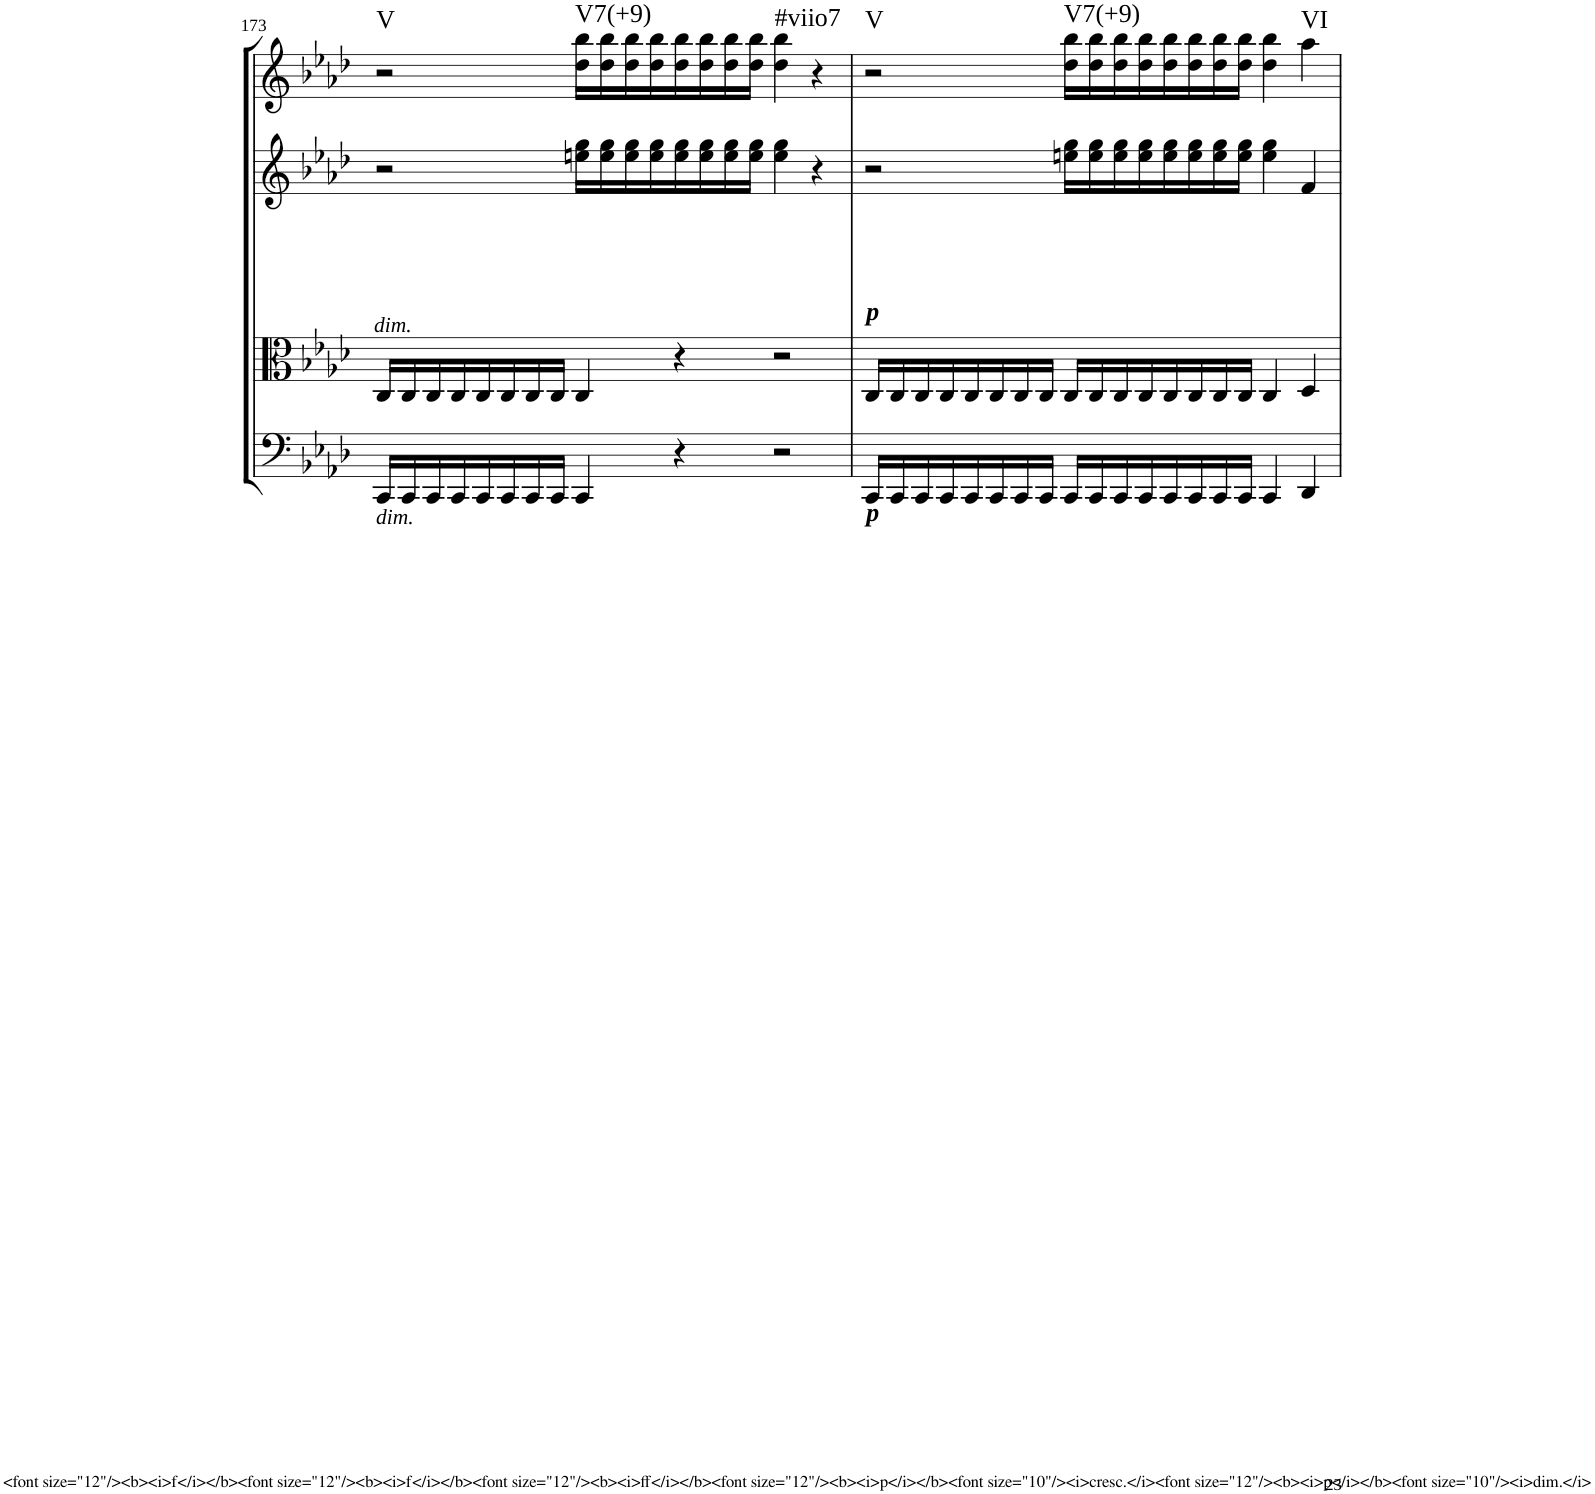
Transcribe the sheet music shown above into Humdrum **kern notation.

**kern	**kern	**kern	**kern	**harte
*part4	*part3	*part2	*part1	*part1
*staff4	*staff3	*staff2	*staff1	*
*I"Cello	*I"Viola	*I"2nd Violin	*I"1st Violin	*
*	*I'Vla	*I'Vln	*I'Vln	*
!!LO:PB:g=z
*clefF4	*clefC3	*clefG2	*clefG2	*
*k[b-e-a-d-]	*k[b-e-a-d-]	*k[b-e-a-d-]	*k[b-e-a-d-]	*
*A-:	*A-:	*A-:	*A-:	*
*M3/2	*M3/2	*M3/2	*M3/2	*
=173	=173	=173	=173	=173
!	!	!LO:TX:b:i:t=dim.	!	!
!LO:TX:b:i:t=dim.	!	!	!	!LO:H:kt=V
16CC/LL	16C/LL	2r	2r	N
16CC/	16C/	.	.	.
16CC/	16C/	.	.	.
16CC/	16C/	.	.	.
16CC/	16C/	.	.	.
16CC/	16C/	.	.	.
16CC/	16C/	.	.	.
16CC/JJ	16C/JJ	.	.	.
!	!	!	!	!LO:H:kt=V7(+9)
4CC/	4C/	16een\ 16gg\LL	16dd-\ 16bb-\LL	N
.	.	16ee\ 16gg\	16dd-\ 16bb-\	.
.	.	16ee\ 16gg\	16dd-\ 16bb-\	.
.	.	16ee\ 16gg\	16dd-\ 16bb-\	.
4r	4r	16ee\ 16gg\	16dd-\ 16bb-\	.
.	.	16ee\ 16gg\	16dd-\ 16bb-\	.
.	.	16ee\ 16gg\	16dd-\ 16bb-\	.
.	.	16ee\ 16gg\JJ	16dd-\ 16bb-\JJ	.
!	!	!	!	!LO:H:kt=#viio7
2r	2r	4ee\ 4gg\	4dd-\ 4bb-\	N
.	.	4r	4r	.
=174	=174	=174	=174	=174
!	!	!LO:TX:b:Bi:t=p	!	!
!LO:TX:b:Bi:t=p	!	!	!	!LO:H:kt=V
16CC/LL	16C/LL	2r	2r	N
16CC/	16C/	.	.	.
16CC/	16C/	.	.	.
16CC/	16C/	.	.	.
16CC/	16C/	.	.	.
16CC/	16C/	.	.	.
16CC/	16C/	.	.	.
16CC/JJ	16C/JJ	.	.	.
!	!	!	!	!LO:H:kt=V7(+9)
16CC/LL	16C/LL	16een\ 16gg\LL	16dd-\ 16bb-\LL	N
16CC/	16C/	16ee\ 16gg\	16dd-\ 16bb-\	.
16CC/	16C/	16ee\ 16gg\	16dd-\ 16bb-\	.
16CC/	16C/	16ee\ 16gg\	16dd-\ 16bb-\	.
16CC/	16C/	16ee\ 16gg\	16dd-\ 16bb-\	.
16CC/	16C/	16ee\ 16gg\	16dd-\ 16bb-\	.
16CC/	16C/	16ee\ 16gg\	16dd-\ 16bb-\	.
16CC/JJ	16C/JJ	16ee\ 16gg\JJ	16dd-\ 16bb-\JJ	.
4CC/	4C/	4ee\ 4gg\	4dd-\ 4bb-\	.
!	!	!	!	!LO:H:kt=VI
4DD-/	4D-/	4f/	4aa-\	N
=	=	=	=	=
*-	*-	*-	*-	*-
